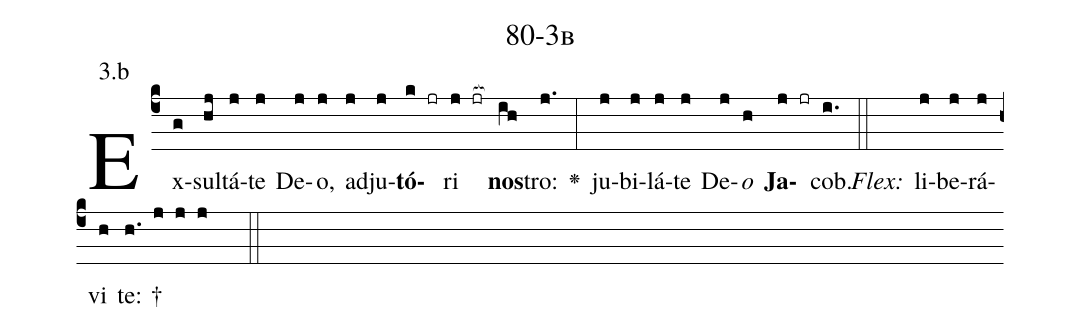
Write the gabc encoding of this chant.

name: 80-3b;
annotation: 3.b;
%%
(c4)Ex(g)sul(hj)tá(j)te(j) De(j)o,(j) ad(j)ju(j)<b>tó</b>(k jr)ri(j jr[ocb:1{]) <b>nos</b>(ih[ocb:0}])tro:(j.) <v>\greheightstar</v>(:) ju(j)bi(j)lá(j)te(j) De(j)<i>o</i>(h) <b>Ja</b>(j jr)cob.(i.) (::)
<i>Flex:</i>()  li(j)be(j)rá(j)vi(h) te: †(h. j j j  ::)

%E(j) u(j) o(j) u(h) a(j) e.(i.) (::)
